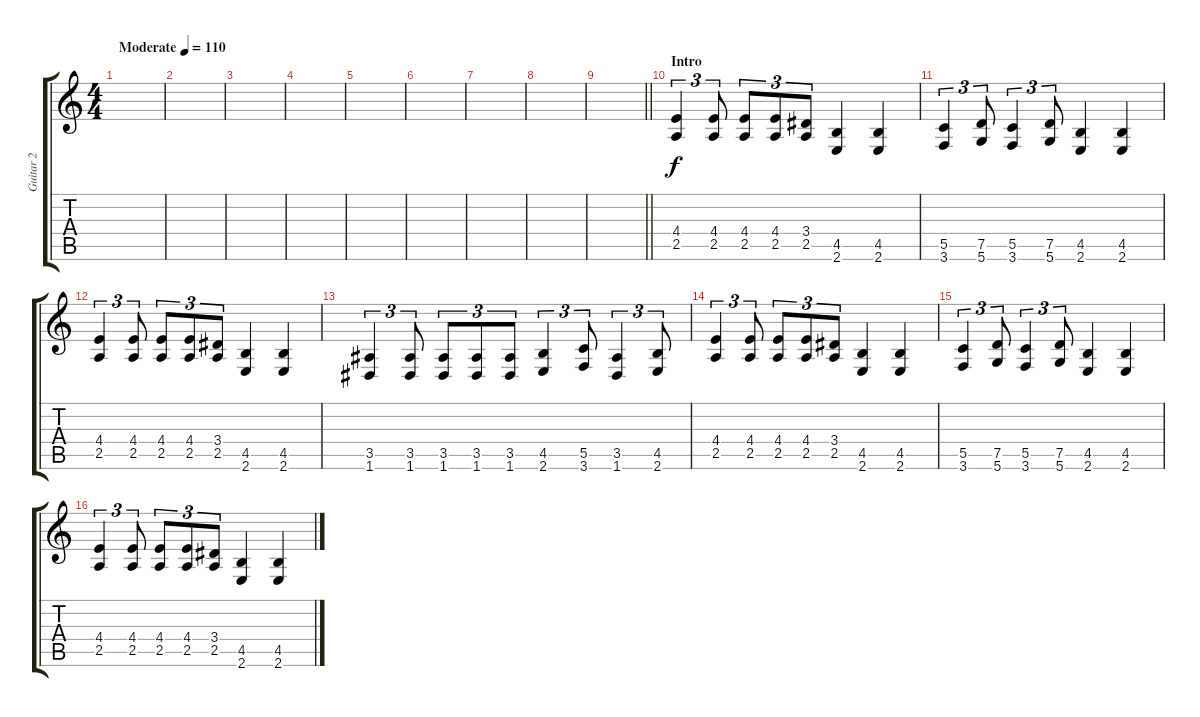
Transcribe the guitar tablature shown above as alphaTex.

\track ("Guitar 2" "Guitar 2") {instrument overdrivenguitar}
\staff {score tabs}
\tuning (D4 A3 F3 C3 G2 D2) {hide}
\ts (4 4)
\tempo (110 "Moderate")
\tempo 150
\tempo (110 "Moderate")
\clef g2
\ks c
|
|
|
|
|
|
|
|
\barLineRight lightlight
|
\section ("" "Intro")
(4.4 2.5).4{tu (3 2)} (4.4 2.5).8{tu (3 2)} (4.4 2.5).8{tu (3 2)} (4.4 2.5).8{tu (3 2)} (3.4 2.5).8{tu (3 2)} (4.5 2.6).4 (4.5 2.6).4 |
(5.5 3.6).4{tu (3 2)} (7.5 5.6).8{tu (3 2)} (5.5 3.6).4{tu (3 2)} (7.5 5.6).8{tu (3 2)} (4.5 2.6).4 (4.5 2.6).4 |
(4.4 2.5).4{tu (3 2)} (4.4 2.5).8{tu (3 2)} (4.4 2.5).8{tu (3 2)} (4.4 2.5).8{tu (3 2)} (3.4 2.5).8{tu (3 2)} (4.5 2.6).4 (4.5 2.6).4 |
(3.5 1.6).4{tu (3 2)} (3.5 1.6).8{tu (3 2)} (3.5 1.6).8{tu (3 2)} (3.5 1.6).8{tu (3 2)} (3.5 1.6).8{tu (3 2)} (4.5 2.6).4{tu (3 2)} (5.5 3.6).8{tu (3 2)} (3.5 1.6).4{tu (3 2)} (4.5 2.6).8{tu (3 2)} |
(4.4 2.5).4{tu (3 2)} (4.4 2.5).8{tu (3 2)} (4.4 2.5).8{tu (3 2)} (4.4 2.5).8{tu (3 2)} (3.4 2.5).8{tu (3 2)} (4.5 2.6).4 (4.5 2.6).4 |
(5.5 3.6).4{tu (3 2)} (7.5 5.6).8{tu (3 2)} (5.5 3.6).4{tu (3 2)} (7.5 5.6).8{tu (3 2)} (4.5 2.6).4 (4.5 2.6).4 |
(4.4 2.5).4{tu (3 2)} (4.4 2.5).8{tu (3 2)} (4.4 2.5).8{tu (3 2)} (4.4 2.5).8{tu (3 2)} (3.4 2.5).8{tu (3 2)} (4.5 2.6).4 (4.5 2.6).4
